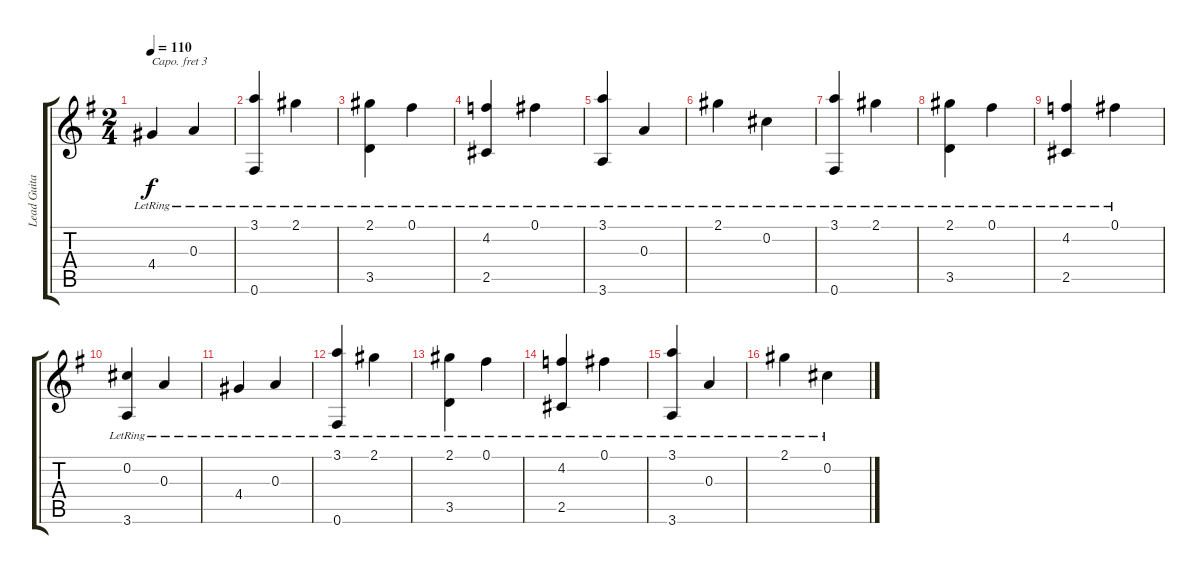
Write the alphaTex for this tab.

\track ("Lead Guitar Riff" "Lead Guita") {instrument acousticguitarnylon}
\staff {score tabs}
\capo 3
\tuning (Eb4 Bb3 Gb3 Db3 Ab2 Eb2) {hide}
\ts (2 4)
\tempo 110
\clef g2
\ks g
4.4{lr}.4{dy f} 0.3{lr}.4 |
(3.1{lr} 0.6{lr}).4 2.1{lr}.4 |
(2.1{lr} 3.5{lr}).4 0.1{lr}.4 |
(4.2{lr} 2.5{lr}).4 0.1{lr}.4 |
(3.1{lr} 3.6{lr}).4 0.3{lr}.4 |
2.1{lr}.4 0.2{lr}.4 |
(3.1{lr} 0.6{lr}).4 2.1{lr}.4 |
(2.1{lr} 3.5{lr}).4 0.1{lr}.4 |
(4.2{lr} 2.5{lr}).4 0.1{lr}.4 |
(0.2{lr} 3.6{lr}).4 0.3{lr}.4 |
4.4{lr}.4 0.3{lr}.4 |
(3.1{lr} 0.6{lr}).4 2.1{lr}.4 |
(2.1{lr} 3.5{lr}).4 0.1{lr}.4 |
(4.2{lr} 2.5{lr}).4 0.1{lr}.4 |
(3.1{lr} 3.6{lr}).4 0.3{lr}.4 |
2.1{lr}.4 0.2{lr}.4
